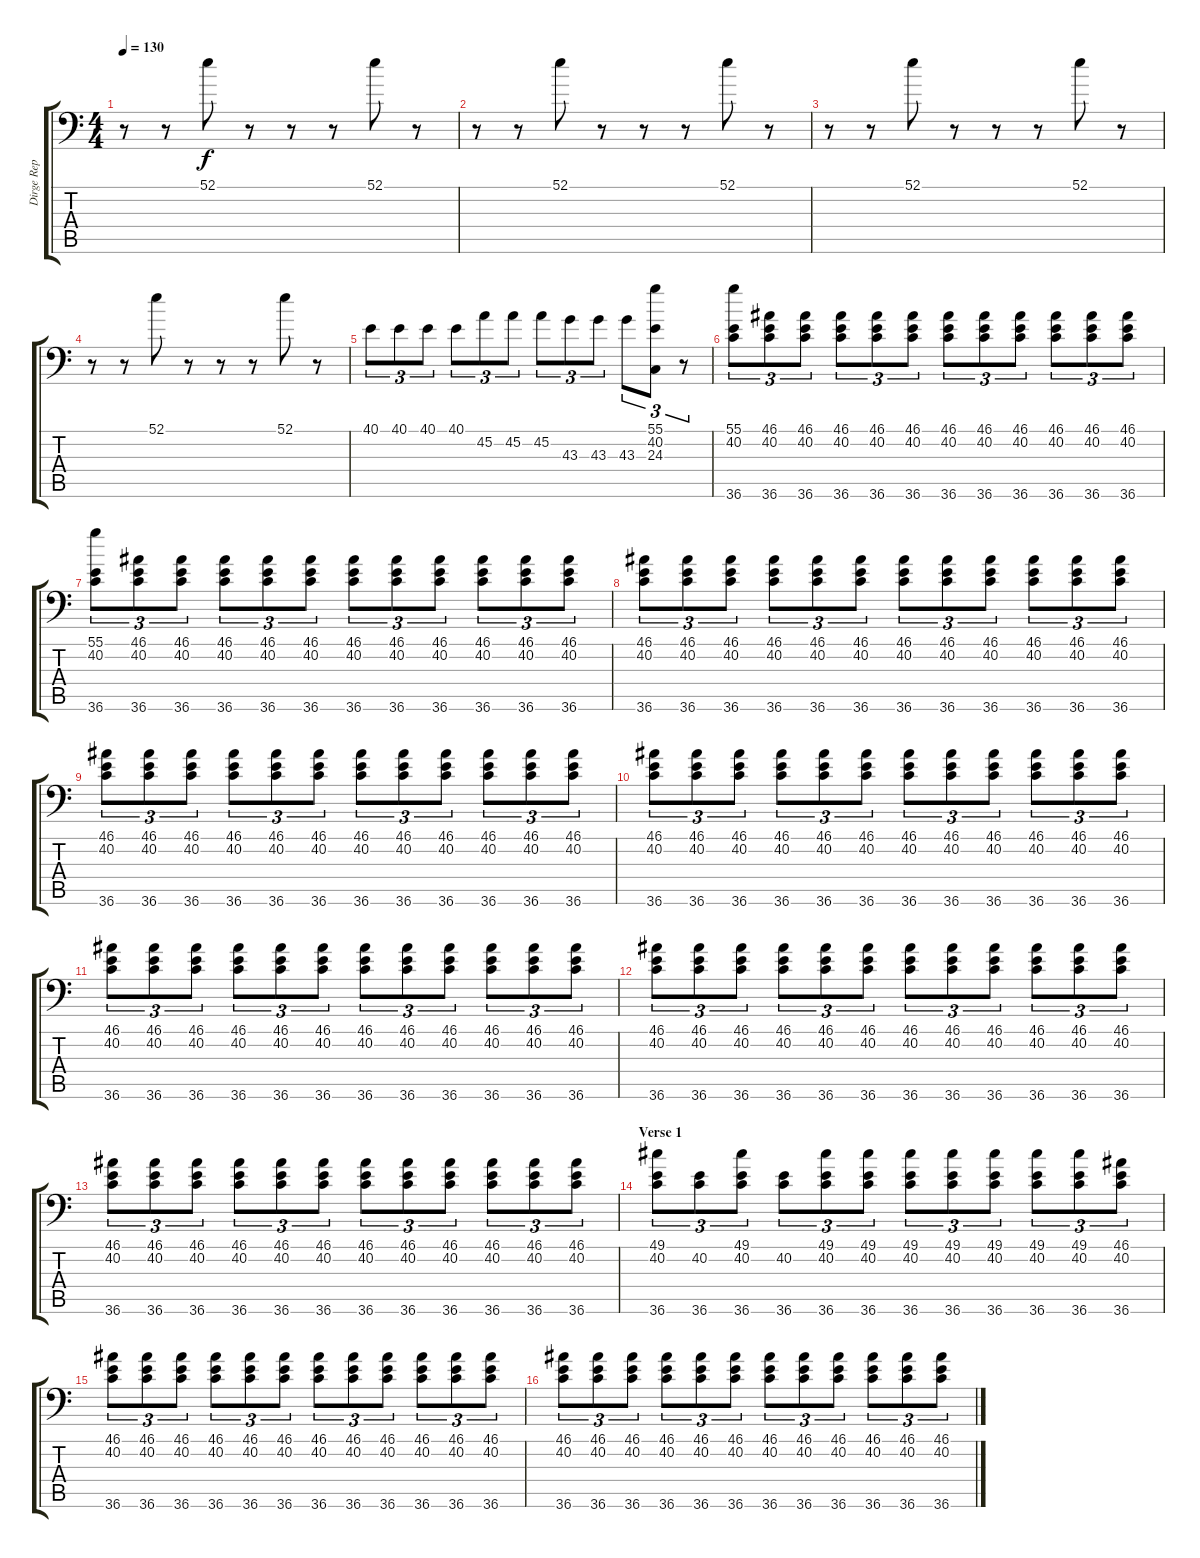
\track ("Dirge Rep" "Dirge Rep") {instrument acousticgrandpiano}
\staff {score tabs}
\tuning (C-1 C-1 C-1 C-1 C-1 C-1) {hide}
\ts (4 4)
\tempo 130
\clef f4
\ks c
r.8{dy f} r.8 52.1.8 r.8 r.8 r.8 52.1.8 r.8 |
r.8 r.8 52.1.8 r.8 r.8 r.8 52.1.8 r.8 |
r.8 r.8 52.1.8 r.8 r.8 r.8 52.1.8 r.8 |
r.8 r.8 52.1.8 r.8 r.8 r.8 52.1.8 r.8 |
40.1.8{tu (3 2)} 40.1.8{tu (3 2)} 40.1.8{tu (3 2)} 40.1.8{tu (3 2)} 45.2.8{tu (3 2)} 45.2.8{tu (3 2)} 45.2.8{tu (3 2)} 43.3.8{tu (3 2)} 43.3.8{tu (3 2)} 43.3.8{tu (3 2)} (55.1 40.2 24.3).8{tu (3 2)} r.8{tu (3 2)} |
(55.1 40.2 36.6).8{tu (3 2)} (46.1 40.2 36.6).8{tu (3 2)} (46.1 40.2 36.6).8{tu (3 2)} (46.1 40.2 36.6).8{tu (3 2)} (46.1 40.2 36.6).8{tu (3 2)} (46.1 40.2 36.6).8{tu (3 2)} (46.1 40.2 36.6).8{tu (3 2)} (46.1 40.2 36.6).8{tu (3 2)} (46.1 40.2 36.6).8{tu (3 2)} (46.1 40.2 36.6).8{tu (3 2)} (46.1 40.2 36.6).8{tu (3 2)} (46.1 40.2 36.6).8{tu (3 2)} |
(55.1 40.2 36.6).8{tu (3 2)} (46.1 40.2 36.6).8{tu (3 2)} (46.1 40.2 36.6).8{tu (3 2)} (46.1 40.2 36.6).8{tu (3 2)} (46.1 40.2 36.6).8{tu (3 2)} (46.1 40.2 36.6).8{tu (3 2)} (46.1 40.2 36.6).8{tu (3 2)} (46.1 40.2 36.6).8{tu (3 2)} (46.1 40.2 36.6).8{tu (3 2)} (46.1 40.2 36.6).8{tu (3 2)} (46.1 40.2 36.6).8{tu (3 2)} (46.1 40.2 36.6).8{tu (3 2)} |
(46.1 40.2 36.6).8{tu (3 2)} (46.1 40.2 36.6).8{tu (3 2)} (46.1 40.2 36.6).8{tu (3 2)} (46.1 40.2 36.6).8{tu (3 2)} (46.1 40.2 36.6).8{tu (3 2)} (46.1 40.2 36.6).8{tu (3 2)} (46.1 40.2 36.6).8{tu (3 2)} (46.1 40.2 36.6).8{tu (3 2)} (46.1 40.2 36.6).8{tu (3 2)} (46.1 40.2 36.6).8{tu (3 2)} (46.1 40.2 36.6).8{tu (3 2)} (46.1 40.2 36.6).8{tu (3 2)} |
(46.1 40.2 36.6).8{tu (3 2)} (46.1 40.2 36.6).8{tu (3 2)} (46.1 40.2 36.6).8{tu (3 2)} (46.1 40.2 36.6).8{tu (3 2)} (46.1 40.2 36.6).8{tu (3 2)} (46.1 40.2 36.6).8{tu (3 2)} (46.1 40.2 36.6).8{tu (3 2)} (46.1 40.2 36.6).8{tu (3 2)} (46.1 40.2 36.6).8{tu (3 2)} (46.1 40.2 36.6).8{tu (3 2)} (46.1 40.2 36.6).8{tu (3 2)} (46.1 40.2 36.6).8{tu (3 2)} |
(46.1 40.2 36.6).8{tu (3 2)} (46.1 40.2 36.6).8{tu (3 2)} (46.1 40.2 36.6).8{tu (3 2)} (46.1 40.2 36.6).8{tu (3 2)} (46.1 40.2 36.6).8{tu (3 2)} (46.1 40.2 36.6).8{tu (3 2)} (46.1 40.2 36.6).8{tu (3 2)} (46.1 40.2 36.6).8{tu (3 2)} (46.1 40.2 36.6).8{tu (3 2)} (46.1 40.2 36.6).8{tu (3 2)} (46.1 40.2 36.6).8{tu (3 2)} (46.1 40.2 36.6).8{tu (3 2)} |
(46.1 40.2 36.6).8{tu (3 2)} (46.1 40.2 36.6).8{tu (3 2)} (46.1 40.2 36.6).8{tu (3 2)} (46.1 40.2 36.6).8{tu (3 2)} (46.1 40.2 36.6).8{tu (3 2)} (46.1 40.2 36.6).8{tu (3 2)} (46.1 40.2 36.6).8{tu (3 2)} (46.1 40.2 36.6).8{tu (3 2)} (46.1 40.2 36.6).8{tu (3 2)} (46.1 40.2 36.6).8{tu (3 2)} (46.1 40.2 36.6).8{tu (3 2)} (46.1 40.2 36.6).8{tu (3 2)} |
(46.1 40.2 36.6).8{tu (3 2)} (46.1 40.2 36.6).8{tu (3 2)} (46.1 40.2 36.6).8{tu (3 2)} (46.1 40.2 36.6).8{tu (3 2)} (46.1 40.2 36.6).8{tu (3 2)} (46.1 40.2 36.6).8{tu (3 2)} (46.1 40.2 36.6).8{tu (3 2)} (46.1 40.2 36.6).8{tu (3 2)} (46.1 40.2 36.6).8{tu (3 2)} (46.1 40.2 36.6).8{tu (3 2)} (46.1 40.2 36.6).8{tu (3 2)} (46.1 40.2 36.6).8{tu (3 2)} |
(46.1 40.2 36.6).8{tu (3 2)} (46.1 40.2 36.6).8{tu (3 2)} (46.1 40.2 36.6).8{tu (3 2)} (46.1 40.2 36.6).8{tu (3 2)} (46.1 40.2 36.6).8{tu (3 2)} (46.1 40.2 36.6).8{tu (3 2)} (46.1 40.2 36.6).8{tu (3 2)} (46.1 40.2 36.6).8{tu (3 2)} (46.1 40.2 36.6).8{tu (3 2)} (46.1 40.2 36.6).8{tu (3 2)} (46.1 40.2 36.6).8{tu (3 2)} (46.1 40.2 36.6).8{tu (3 2)} |
\section ("" "Verse 1")
(49.1 40.2 36.6).8{tu (3 2)} (40.2 36.6).8{tu (3 2)} (49.1 40.2 36.6).8{tu (3 2)} (40.2 36.6).8{tu (3 2)} (49.1 40.2 36.6).8{tu (3 2)} (49.1 40.2 36.6).8{tu (3 2)} (49.1 40.2 36.6).8{tu (3 2)} (49.1 40.2 36.6).8{tu (3 2)} (49.1 40.2 36.6).8{tu (3 2)} (49.1 40.2 36.6).8{tu (3 2)} (49.1 40.2 36.6).8{tu (3 2)} (46.1 40.2 36.6).8{tu (3 2)} |
(46.1 40.2 36.6).8{tu (3 2)} (46.1 40.2 36.6).8{tu (3 2)} (46.1 40.2 36.6).8{tu (3 2)} (46.1 40.2 36.6).8{tu (3 2)} (46.1 40.2 36.6).8{tu (3 2)} (46.1 40.2 36.6).8{tu (3 2)} (46.1 40.2 36.6).8{tu (3 2)} (46.1 40.2 36.6).8{tu (3 2)} (46.1 40.2 36.6).8{tu (3 2)} (46.1 40.2 36.6).8{tu (3 2)} (46.1 40.2 36.6).8{tu (3 2)} (46.1 40.2 36.6).8{tu (3 2)} |
(46.1 40.2 36.6).8{tu (3 2)} (46.1 40.2 36.6).8{tu (3 2)} (46.1 40.2 36.6).8{tu (3 2)} (46.1 40.2 36.6).8{tu (3 2)} (46.1 40.2 36.6).8{tu (3 2)} (46.1 40.2 36.6).8{tu (3 2)} (46.1 40.2 36.6).8{tu (3 2)} (46.1 40.2 36.6).8{tu (3 2)} (46.1 40.2 36.6).8{tu (3 2)} (46.1 40.2 36.6).8{tu (3 2)} (46.1 40.2 36.6).8{tu (3 2)} (46.1 40.2 36.6).8{tu (3 2)}
